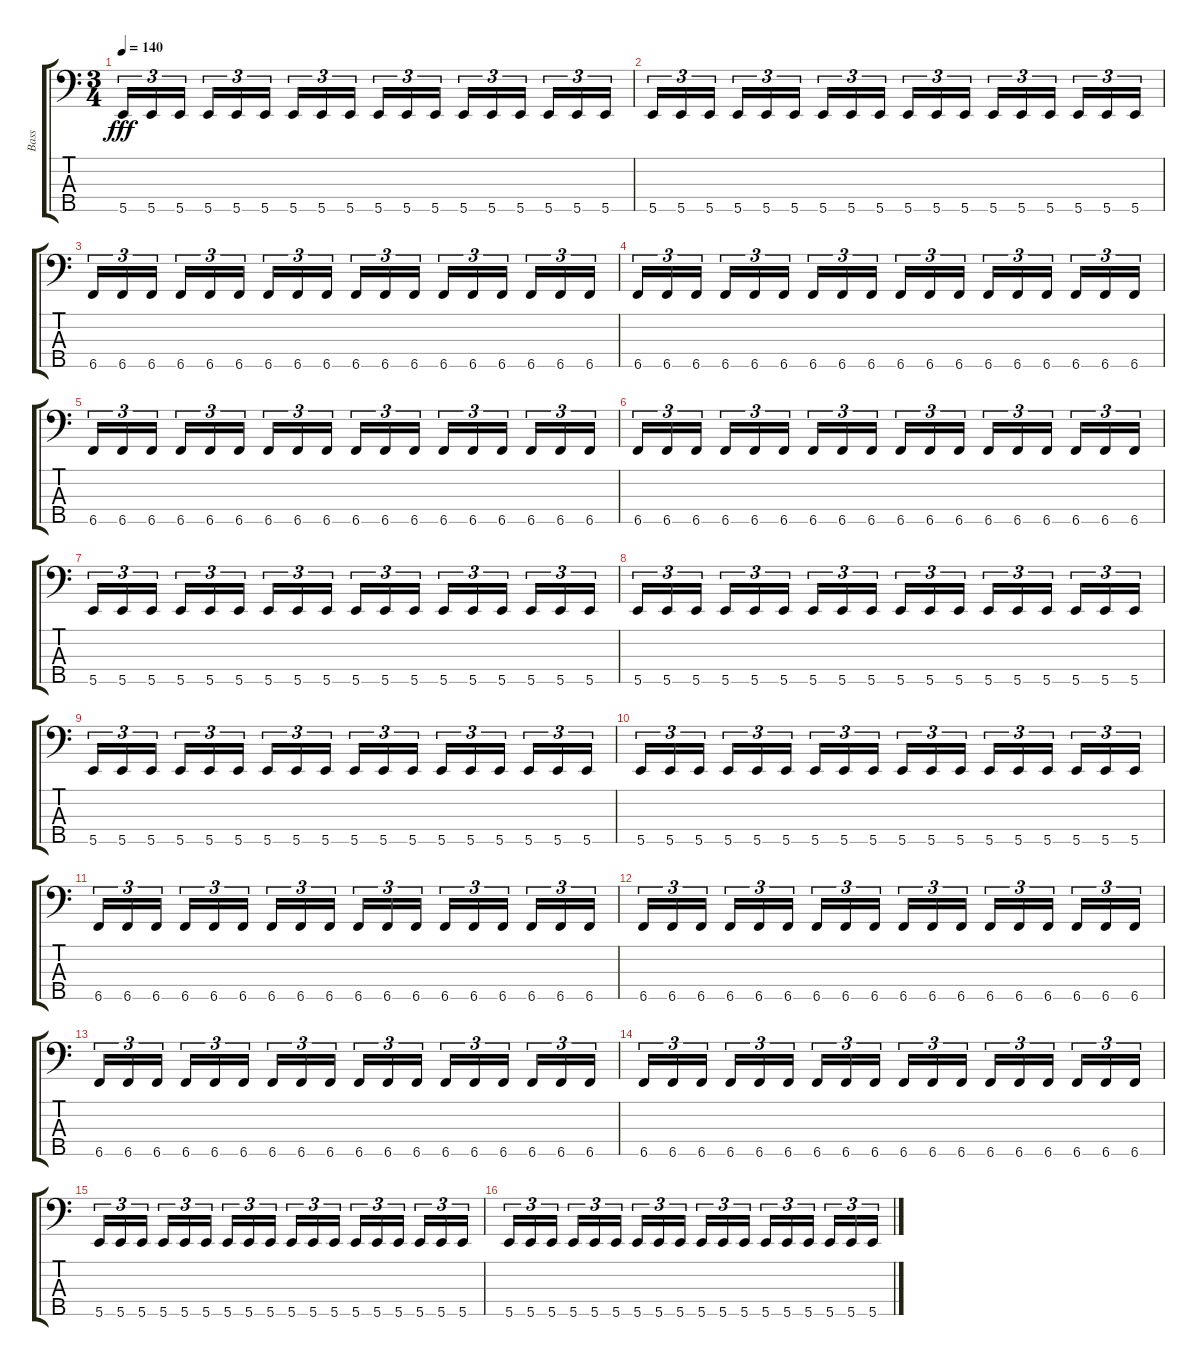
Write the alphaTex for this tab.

\track ("Bass" "Bass") {instrument fretlessbass}
\staff {score tabs}
\tuning (G2 D2 A1 E1 B0) {hide}
\ts (3 4)
\tempo 140
\clef f4
\ks c
5.5.16{tu (3 2) dy fff} 5.5.16{tu (3 2)} 5.5.16{tu (3 2) beam splitsecondary} 5.5.16{tu (3 2)} 5.5.16{tu (3 2)} 5.5.16{tu (3 2)} 5.5.16{tu (3 2)} 5.5.16{tu (3 2)} 5.5.16{tu (3 2) beam splitsecondary} 5.5.16{tu (3 2)} 5.5.16{tu (3 2)} 5.5.16{tu (3 2)} 5.5.16{tu (3 2)} 5.5.16{tu (3 2)} 5.5.16{tu (3 2) beam splitsecondary} 5.5.16{tu (3 2)} 5.5.16{tu (3 2)} 5.5.16{tu (3 2)} |
5.5.16{tu (3 2)} 5.5.16{tu (3 2)} 5.5.16{tu (3 2) beam splitsecondary} 5.5.16{tu (3 2)} 5.5.16{tu (3 2)} 5.5.16{tu (3 2)} 5.5.16{tu (3 2)} 5.5.16{tu (3 2)} 5.5.16{tu (3 2) beam splitsecondary} 5.5.16{tu (3 2)} 5.5.16{tu (3 2)} 5.5.16{tu (3 2)} 5.5.16{tu (3 2)} 5.5.16{tu (3 2)} 5.5.16{tu (3 2) beam splitsecondary} 5.5.16{tu (3 2)} 5.5.16{tu (3 2)} 5.5.16{tu (3 2)} |
6.5.16{tu (3 2)} 6.5.16{tu (3 2)} 6.5.16{tu (3 2) beam splitsecondary} 6.5.16{tu (3 2)} 6.5.16{tu (3 2)} 6.5.16{tu (3 2)} 6.5.16{tu (3 2)} 6.5.16{tu (3 2)} 6.5.16{tu (3 2) beam splitsecondary} 6.5.16{tu (3 2)} 6.5.16{tu (3 2)} 6.5.16{tu (3 2)} 6.5.16{tu (3 2)} 6.5.16{tu (3 2)} 6.5.16{tu (3 2) beam splitsecondary} 6.5.16{tu (3 2)} 6.5.16{tu (3 2)} 6.5.16{tu (3 2)} |
6.5.16{tu (3 2)} 6.5.16{tu (3 2)} 6.5.16{tu (3 2) beam splitsecondary} 6.5.16{tu (3 2)} 6.5.16{tu (3 2)} 6.5.16{tu (3 2)} 6.5.16{tu (3 2)} 6.5.16{tu (3 2)} 6.5.16{tu (3 2) beam splitsecondary} 6.5.16{tu (3 2)} 6.5.16{tu (3 2)} 6.5.16{tu (3 2)} 6.5.16{tu (3 2)} 6.5.16{tu (3 2)} 6.5.16{tu (3 2) beam splitsecondary} 6.5.16{tu (3 2)} 6.5.16{tu (3 2)} 6.5.16{tu (3 2)} |
6.5.16{tu (3 2)} 6.5.16{tu (3 2)} 6.5.16{tu (3 2) beam splitsecondary} 6.5.16{tu (3 2)} 6.5.16{tu (3 2)} 6.5.16{tu (3 2)} 6.5.16{tu (3 2)} 6.5.16{tu (3 2)} 6.5.16{tu (3 2) beam splitsecondary} 6.5.16{tu (3 2)} 6.5.16{tu (3 2)} 6.5.16{tu (3 2)} 6.5.16{tu (3 2)} 6.5.16{tu (3 2)} 6.5.16{tu (3 2) beam splitsecondary} 6.5.16{tu (3 2)} 6.5.16{tu (3 2)} 6.5.16{tu (3 2)} |
6.5.16{tu (3 2)} 6.5.16{tu (3 2)} 6.5.16{tu (3 2) beam splitsecondary} 6.5.16{tu (3 2)} 6.5.16{tu (3 2)} 6.5.16{tu (3 2)} 6.5.16{tu (3 2)} 6.5.16{tu (3 2)} 6.5.16{tu (3 2) beam splitsecondary} 6.5.16{tu (3 2)} 6.5.16{tu (3 2)} 6.5.16{tu (3 2)} 6.5.16{tu (3 2)} 6.5.16{tu (3 2)} 6.5.16{tu (3 2) beam splitsecondary} 6.5.16{tu (3 2)} 6.5.16{tu (3 2)} 6.5.16{tu (3 2)} |
5.5.16{tu (3 2)} 5.5.16{tu (3 2)} 5.5.16{tu (3 2) beam splitsecondary} 5.5.16{tu (3 2)} 5.5.16{tu (3 2)} 5.5.16{tu (3 2)} 5.5.16{tu (3 2)} 5.5.16{tu (3 2)} 5.5.16{tu (3 2) beam splitsecondary} 5.5.16{tu (3 2)} 5.5.16{tu (3 2)} 5.5.16{tu (3 2)} 5.5.16{tu (3 2)} 5.5.16{tu (3 2)} 5.5.16{tu (3 2) beam splitsecondary} 5.5.16{tu (3 2)} 5.5.16{tu (3 2)} 5.5.16{tu (3 2)} |
5.5.16{tu (3 2)} 5.5.16{tu (3 2)} 5.5.16{tu (3 2) beam splitsecondary} 5.5.16{tu (3 2)} 5.5.16{tu (3 2)} 5.5.16{tu (3 2)} 5.5.16{tu (3 2)} 5.5.16{tu (3 2)} 5.5.16{tu (3 2) beam splitsecondary} 5.5.16{tu (3 2)} 5.5.16{tu (3 2)} 5.5.16{tu (3 2)} 5.5.16{tu (3 2)} 5.5.16{tu (3 2)} 5.5.16{tu (3 2) beam splitsecondary} 5.5.16{tu (3 2)} 5.5.16{tu (3 2)} 5.5.16{tu (3 2)} |
5.5.16{tu (3 2)} 5.5.16{tu (3 2)} 5.5.16{tu (3 2) beam splitsecondary} 5.5.16{tu (3 2)} 5.5.16{tu (3 2)} 5.5.16{tu (3 2)} 5.5.16{tu (3 2)} 5.5.16{tu (3 2)} 5.5.16{tu (3 2) beam splitsecondary} 5.5.16{tu (3 2)} 5.5.16{tu (3 2)} 5.5.16{tu (3 2)} 5.5.16{tu (3 2)} 5.5.16{tu (3 2)} 5.5.16{tu (3 2) beam splitsecondary} 5.5.16{tu (3 2)} 5.5.16{tu (3 2)} 5.5.16{tu (3 2)} |
5.5.16{tu (3 2)} 5.5.16{tu (3 2)} 5.5.16{tu (3 2) beam splitsecondary} 5.5.16{tu (3 2)} 5.5.16{tu (3 2)} 5.5.16{tu (3 2)} 5.5.16{tu (3 2)} 5.5.16{tu (3 2)} 5.5.16{tu (3 2) beam splitsecondary} 5.5.16{tu (3 2)} 5.5.16{tu (3 2)} 5.5.16{tu (3 2)} 5.5.16{tu (3 2)} 5.5.16{tu (3 2)} 5.5.16{tu (3 2) beam splitsecondary} 5.5.16{tu (3 2)} 5.5.16{tu (3 2)} 5.5.16{tu (3 2)} |
6.5.16{tu (3 2)} 6.5.16{tu (3 2)} 6.5.16{tu (3 2) beam splitsecondary} 6.5.16{tu (3 2)} 6.5.16{tu (3 2)} 6.5.16{tu (3 2)} 6.5.16{tu (3 2)} 6.5.16{tu (3 2)} 6.5.16{tu (3 2) beam splitsecondary} 6.5.16{tu (3 2)} 6.5.16{tu (3 2)} 6.5.16{tu (3 2)} 6.5.16{tu (3 2)} 6.5.16{tu (3 2)} 6.5.16{tu (3 2) beam splitsecondary} 6.5.16{tu (3 2)} 6.5.16{tu (3 2)} 6.5.16{tu (3 2)} |
6.5.16{tu (3 2)} 6.5.16{tu (3 2)} 6.5.16{tu (3 2) beam splitsecondary} 6.5.16{tu (3 2)} 6.5.16{tu (3 2)} 6.5.16{tu (3 2)} 6.5.16{tu (3 2)} 6.5.16{tu (3 2)} 6.5.16{tu (3 2) beam splitsecondary} 6.5.16{tu (3 2)} 6.5.16{tu (3 2)} 6.5.16{tu (3 2)} 6.5.16{tu (3 2)} 6.5.16{tu (3 2)} 6.5.16{tu (3 2) beam splitsecondary} 6.5.16{tu (3 2)} 6.5.16{tu (3 2)} 6.5.16{tu (3 2)} |
6.5.16{tu (3 2)} 6.5.16{tu (3 2)} 6.5.16{tu (3 2) beam splitsecondary} 6.5.16{tu (3 2)} 6.5.16{tu (3 2)} 6.5.16{tu (3 2)} 6.5.16{tu (3 2)} 6.5.16{tu (3 2)} 6.5.16{tu (3 2) beam splitsecondary} 6.5.16{tu (3 2)} 6.5.16{tu (3 2)} 6.5.16{tu (3 2)} 6.5.16{tu (3 2)} 6.5.16{tu (3 2)} 6.5.16{tu (3 2) beam splitsecondary} 6.5.16{tu (3 2)} 6.5.16{tu (3 2)} 6.5.16{tu (3 2)} |
6.5.16{tu (3 2)} 6.5.16{tu (3 2)} 6.5.16{tu (3 2) beam splitsecondary} 6.5.16{tu (3 2)} 6.5.16{tu (3 2)} 6.5.16{tu (3 2)} 6.5.16{tu (3 2)} 6.5.16{tu (3 2)} 6.5.16{tu (3 2) beam splitsecondary} 6.5.16{tu (3 2)} 6.5.16{tu (3 2)} 6.5.16{tu (3 2)} 6.5.16{tu (3 2)} 6.5.16{tu (3 2)} 6.5.16{tu (3 2) beam splitsecondary} 6.5.16{tu (3 2)} 6.5.16{tu (3 2)} 6.5.16{tu (3 2)} |
5.5.16{tu (3 2)} 5.5.16{tu (3 2)} 5.5.16{tu (3 2) beam splitsecondary} 5.5.16{tu (3 2)} 5.5.16{tu (3 2)} 5.5.16{tu (3 2)} 5.5.16{tu (3 2)} 5.5.16{tu (3 2)} 5.5.16{tu (3 2) beam splitsecondary} 5.5.16{tu (3 2)} 5.5.16{tu (3 2)} 5.5.16{tu (3 2)} 5.5.16{tu (3 2)} 5.5.16{tu (3 2)} 5.5.16{tu (3 2) beam splitsecondary} 5.5.16{tu (3 2)} 5.5.16{tu (3 2)} 5.5.16{tu (3 2)} |
5.5.16{tu (3 2)} 5.5.16{tu (3 2)} 5.5.16{tu (3 2) beam splitsecondary} 5.5.16{tu (3 2)} 5.5.16{tu (3 2)} 5.5.16{tu (3 2)} 5.5.16{tu (3 2)} 5.5.16{tu (3 2)} 5.5.16{tu (3 2) beam splitsecondary} 5.5.16{tu (3 2)} 5.5.16{tu (3 2)} 5.5.16{tu (3 2)} 5.5.16{tu (3 2)} 5.5.16{tu (3 2)} 5.5.16{tu (3 2) beam splitsecondary} 5.5.16{tu (3 2)} 5.5.16{tu (3 2)} 5.5.16{tu (3 2)}
